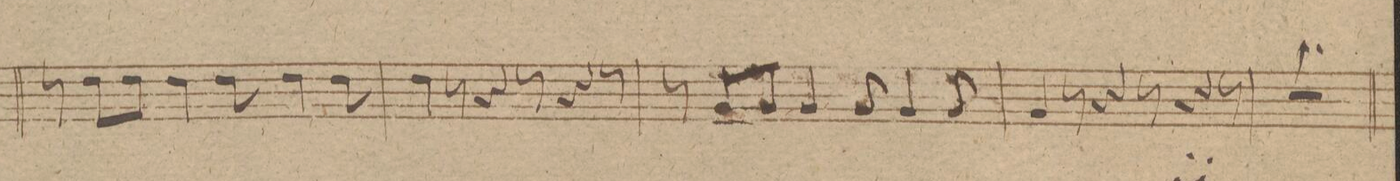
**kern	**dynam
*I"Corno 2do in G.	*
*clefG2	*
*k[f#]	*
*M9/8	*
8r	.
8a\L	.
8a\J	.
4a\	.
8a\	.
4a\	.
8a\	.
=79	=79
4a\	.
8r	.
4r	.
8r	.
4r	.
8r	.
=80	=80
8r	.
8d/L	.
8d/J	.
4d/	.
8d/	.
4d/	.
8d/	.
=81	=81
4d/	.
8r	.
4r	.
8r	.
4r	.
8r	.
=82	=82
8%9r	.
=83	=83
*-	*-
